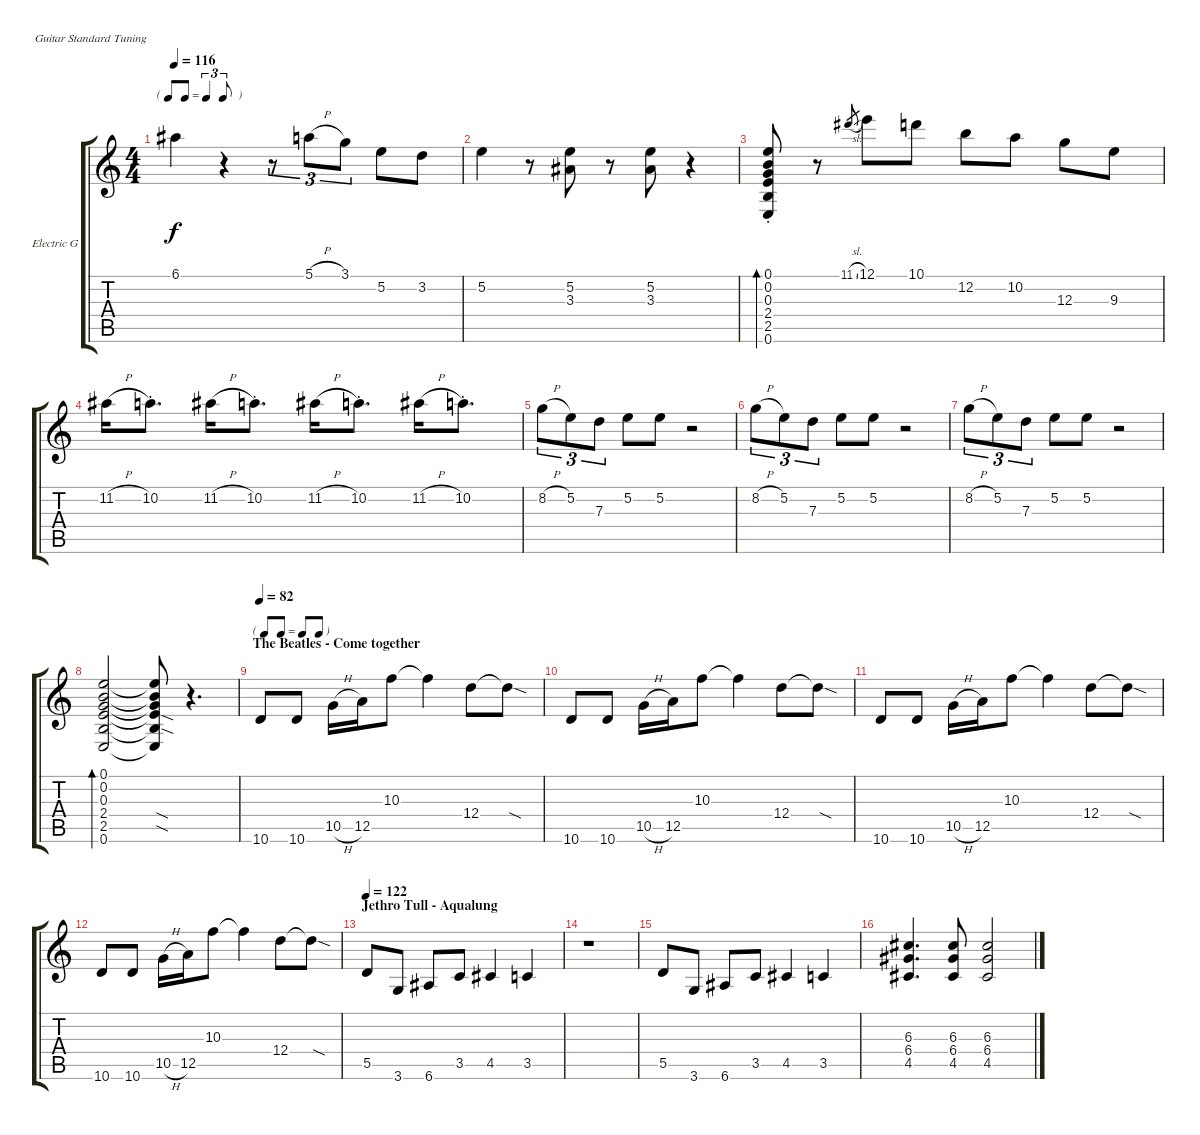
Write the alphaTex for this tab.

\defaultSystemsLayout 4
\bracketExtendMode groupsimilarinstruments
\firstSystemTrackNameOrientation horizontal
\otherSystemsTrackNameOrientation horizontal
\track ("Electric Guitar" "Electric G") {instrument electricguitarclean}
\staff {score tabs}
\tuning (E4 B3 G3 D3 A2 E2)
\ts (4 4)
\tf triplet8th
\tempo 116
\clef g2
\ks c
6.1.4{dy f} r.4 r.8{tu (3 2)} 5.1{h}.8{tu (3 2)} 3.1.8{tu (3 2)} 5.2.8 3.2.8 |
5.2.4 r.8 (5.2 3.3).8 r.8 (5.2 3.3).8 r.4 |
(0.1{st} 0.2{st} 0.3{st} 2.4{st} 2.5{st} 0.6{st}).8{bd 60} r.8 11.1{sl}.8{gr} 12.1.8 10.1.8 12.2.8 10.2.8 12.3.8 9.3.8 |
11.2{h}.16 10.2{st}.8{d} 11.2{h}.16 10.2{st}.8{d} 11.2{h}.16 10.2{st}.8{d} 11.2{h}.16 10.2{st}.8{d} |
8.2{h}.8{tu (3 2)} 5.2.8{tu (3 2)} 7.3.8{tu (3 2)} 5.2.8 5.2.8 r.2 |
8.2{h}.8{tu (3 2)} 5.2.8{tu (3 2)} 7.3.8{tu (3 2)} 5.2.8 5.2.8 r.2 |
8.2{h}.8{tu (3 2)} 5.2.8{tu (3 2)} 7.3.8{tu (3 2)} 5.2.8 5.2.8 r.2 |
(0.1 0.2 0.3 2.4 2.5 0.6).2{bd 60} (0.1{t} 0.2{t} 0.3{t} 2.4{sod t} 2.5{sod t} 0.6{t}).8 r.4{d} |
\tf none
\section ("" "The Beatles - Come together")
\tempo 82
10.6.8 10.6.8 10.5{h}.16 12.5.16 10.3.8 10.3{t}.4 12.4.8 12.4{sod t}.8 |
10.6.8 10.6.8 10.5{h}.16 12.5.16 10.3.8 10.3{t}.4 12.4.8 12.4{sod t}.8 |
10.6.8 10.6.8 10.5{h}.16 12.5.16 10.3.8 10.3{t}.4 12.4.8 12.4{sod t}.8 |
10.6.8 10.6.8 10.5{h}.16 12.5.16 10.3.8 10.3{t}.4 12.4.8 12.4{sod t}.8 |
\section ("" "Jethro Tull - Aqualung")
\tempo 122
5.5.8 3.6.8 6.6.8 3.5.8 4.5.4 3.5.4 |
r.1 |
5.5.8 3.6.8 6.6.8 3.5.8 4.5.4 3.5.4 |
(6.3 6.4 4.5).4{d} (6.3 6.4 4.5).8 (6.3 6.4 4.5).2
